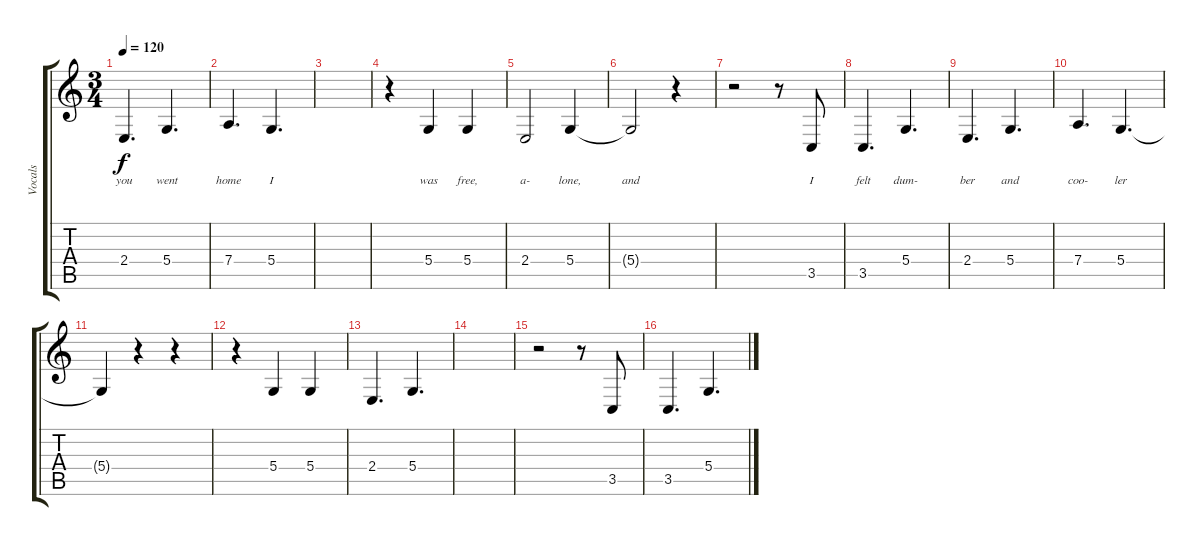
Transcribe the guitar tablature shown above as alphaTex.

\track ("Vocals" "Vocals") {instrument flute}
\staff {score tabs}
\tuning (E4 B3 G3 D3 A2 E2) {hide}
\ts (3 4)
\tempo 120
\clef g2
\ks c
2.4.4{d lyrics (0 "you") lyrics (1 "") lyrics (2 "") lyrics (3 "") lyrics (4 "") dy f} 5.4.4{d lyrics (0 "went") lyrics (1 "") lyrics (2 "") lyrics (3 "") lyrics (4 "")} |
7.4.4{d lyrics (0 "home") lyrics (1 "") lyrics (2 "") lyrics (3 "") lyrics (4 "")} 5.4.4{d lyrics (0 "I") lyrics (1 "") lyrics (2 "") lyrics (3 "") lyrics (4 "")} |
|
r.4 5.4.4{lyrics (0 "was") lyrics (1 "") lyrics (2 "") lyrics (3 "") lyrics (4 "")} 5.4.4{lyrics (0 "free,") lyrics (1 "") lyrics (2 "") lyrics (3 "") lyrics (4 "")} |
2.4.2{lyrics (0 "a-") lyrics (1 "") lyrics (2 "") lyrics (3 "") lyrics (4 "")} 5.4.4{lyrics (0 "lone,") lyrics (1 "") lyrics (2 "") lyrics (3 "") lyrics (4 "")} |
5.4{t}.2{lyrics (0 "and") lyrics (1 "") lyrics (2 "") lyrics (3 "") lyrics (4 "")} r.4 |
r.2 r.8 3.5.8{lyrics (0 "I") lyrics (1 "") lyrics (2 "") lyrics (3 "") lyrics (4 "")} |
3.5.4{d lyrics (0 "felt") lyrics (1 "") lyrics (2 "") lyrics (3 "") lyrics (4 "")} 5.4.4{d lyrics (0 "dum-") lyrics (1 "") lyrics (2 "") lyrics (3 "") lyrics (4 "")} |
2.4.4{d lyrics (0 "ber") lyrics (1 "") lyrics (2 "") lyrics (3 "") lyrics (4 "")} 5.4.4{d lyrics (0 "and") lyrics (1 "") lyrics (2 "") lyrics (3 "") lyrics (4 "")} |
7.4.4{d lyrics (0 "coo-") lyrics (1 "") lyrics (2 "") lyrics (3 "") lyrics (4 "")} 5.4.4{d lyrics (0 "ler") lyrics (1 "") lyrics (2 "") lyrics (3 "") lyrics (4 "")} |
5.4{t}.4 r.4 r.4 |
r.4 5.4.4 5.4.4 |
2.4.4{d} 5.4.4{d} |
|
r.2 r.8 3.5.8 |
3.5.4{d} 5.4.4{d}
